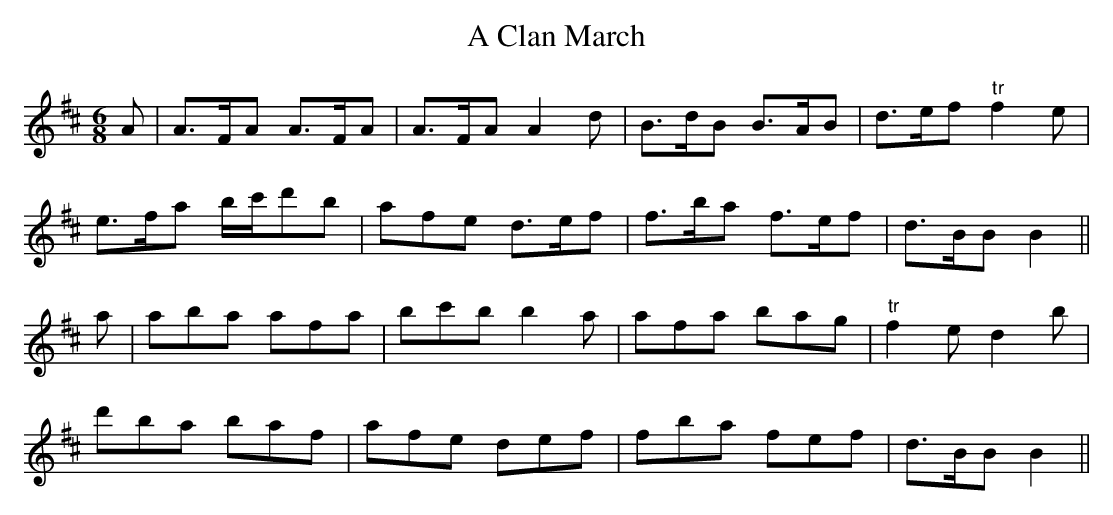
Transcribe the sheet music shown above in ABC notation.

X:1
T:A Clan March
M:6/8
L:1/8
K:D
A|A>FA A>FA|A>FA A2 d|B>dB B>AB|d>ef "tr"f2 e|
e>fa b/2c'/2d'b|afe d>ef|f>ba f>ef|d>BB B2||
a|aba afa|bc'b b2 a|afa bag|"tr"f2 e d2 b|
d'ba baf|afe def|fba fef|d>BB B2||
